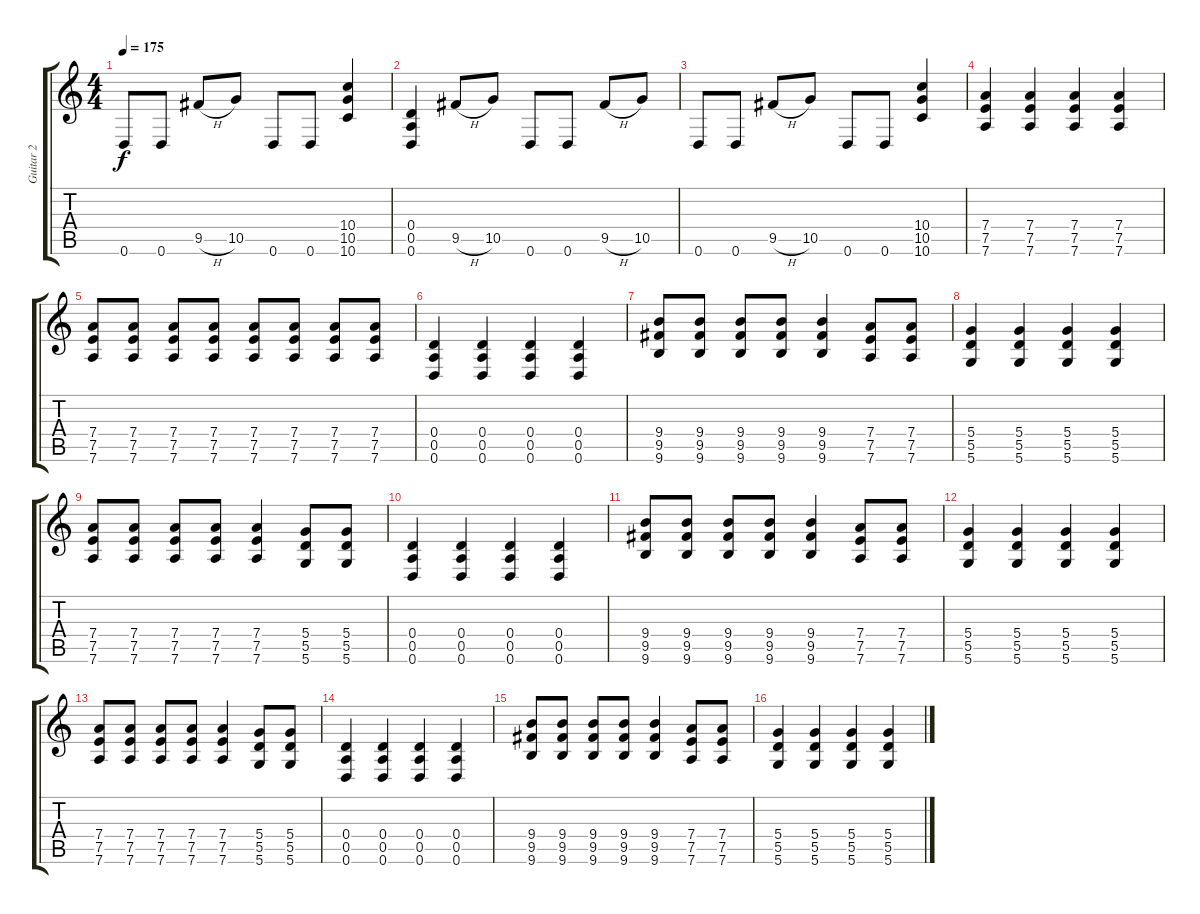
\track ("Guitar 2" "Guitar 2") {instrument distortionguitar}
\staff {score tabs}
\tuning (E4 B3 G3 D3 A2 D2) {hide}
\ts (4 4)
\tempo 175
\clef g2
\ks c
0.6.8{dy f} 0.6.8 9.5{h}.8 10.5.8 0.6.8 0.6.8 (10.4 10.5 10.6).4 |
(0.4 0.5 0.6).4 9.5{h}.8 10.5.8 0.6.8 0.6.8 9.5{h}.8 10.5.8 |
0.6.8 0.6.8 9.5{h}.8 10.5.8 0.6.8 0.6.8 (10.4 10.5 10.6).4 |
(7.4 7.5 7.6).4 (7.4 7.5 7.6).4 (7.4 7.5 7.6).4 (7.4 7.5 7.6).4 |
(7.4 7.5 7.6).8 (7.4 7.5 7.6).8 (7.4 7.5 7.6).8 (7.4 7.5 7.6).8 (7.4 7.5 7.6).8 (7.4 7.5 7.6).8 (7.4 7.5 7.6).8 (7.4 7.5 7.6).8 |
(0.4 0.5 0.6).4 (0.4 0.5 0.6).4 (0.4 0.5 0.6).4 (0.4 0.5 0.6).4 |
(9.4 9.5 9.6).8 (9.4 9.5 9.6).8 (9.4 9.5 9.6).8 (9.4 9.5 9.6).8 (9.4 9.5 9.6).4 (7.4 7.5 7.6).8 (7.4 7.5 7.6).8 |
(5.4 5.5 5.6).4 (5.4 5.5 5.6).4 (5.4 5.5 5.6).4 (5.4 5.5 5.6).4 |
(7.4 7.5 7.6).8 (7.4 7.5 7.6).8 (7.4 7.5 7.6).8 (7.4 7.5 7.6).8 (7.4 7.5 7.6).4 (5.4 5.5 5.6).8 (5.4 5.5 5.6).8 |
(0.4 0.5 0.6).4 (0.4 0.5 0.6).4 (0.4 0.5 0.6).4 (0.4 0.5 0.6).4 |
(9.4 9.5 9.6).8 (9.4 9.5 9.6).8 (9.4 9.5 9.6).8 (9.4 9.5 9.6).8 (9.4 9.5 9.6).4 (7.4 7.5 7.6).8 (7.4 7.5 7.6).8 |
(5.4 5.5 5.6).4 (5.4 5.5 5.6).4 (5.4 5.5 5.6).4 (5.4 5.5 5.6).4 |
(7.4 7.5 7.6).8 (7.4 7.5 7.6).8 (7.4 7.5 7.6).8 (7.4 7.5 7.6).8 (7.4 7.5 7.6).4 (5.4 5.5 5.6).8 (5.4 5.5 5.6).8 |
(0.4 0.5 0.6).4 (0.4 0.5 0.6).4 (0.4 0.5 0.6).4 (0.4 0.5 0.6).4 |
(9.4 9.5 9.6).8 (9.4 9.5 9.6).8 (9.4 9.5 9.6).8 (9.4 9.5 9.6).8 (9.4 9.5 9.6).4 (7.4 7.5 7.6).8 (7.4 7.5 7.6).8 |
(5.4 5.5 5.6).4 (5.4 5.5 5.6).4 (5.4 5.5 5.6).4 (5.4 5.5 5.6).4
